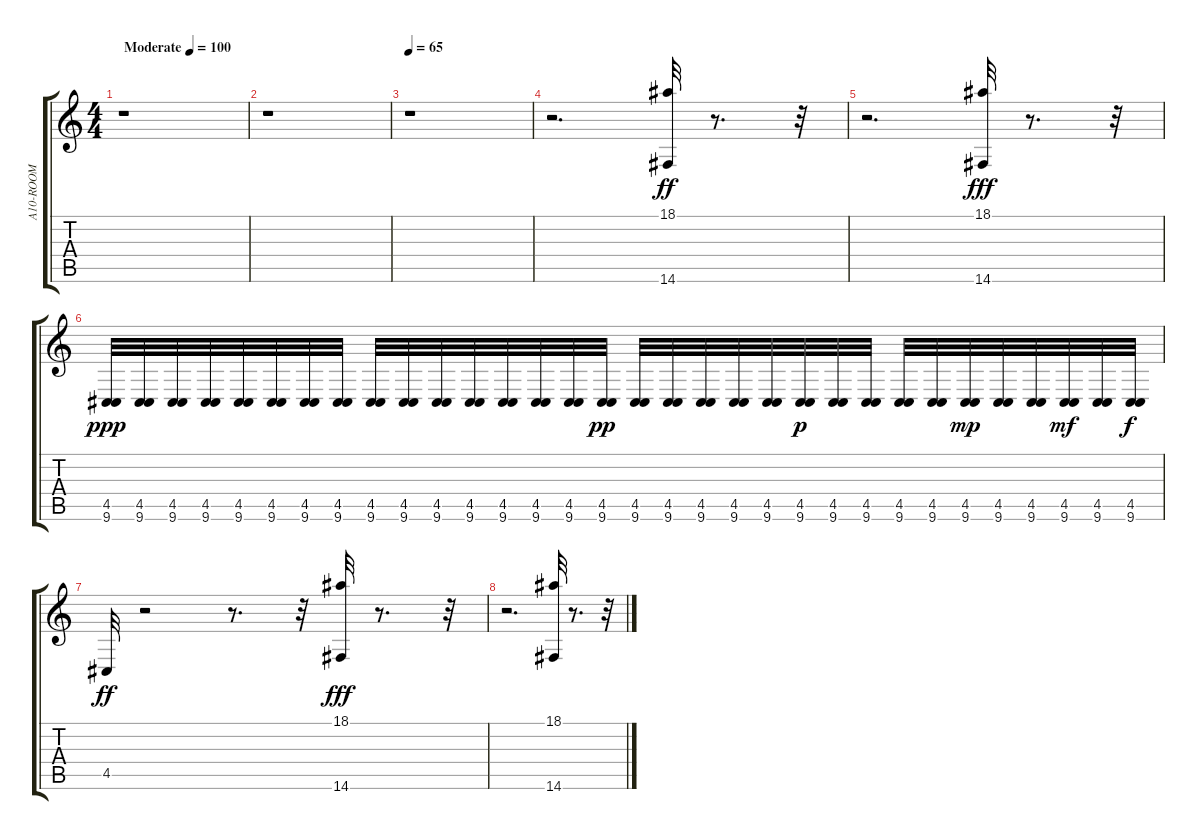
\track ("A10-ROOM        " "A10-ROOM  ") {instrument celesta}
\staff {score tabs}
\tuning (E4 B3 G3 D3 A2 E2) {hide}
\ts (4 4)
\tempo (100 "Moderate")
\tempo 120
\tempo (100 "Moderate")
\clef g2
\ks c
r.1{dy ff instrument celesta} |
r.1 |
\tempo 65
r.1 |
r.2{d} (18.1 14.6).32 r.8{d} r.32 |
r.2{d} (18.1 14.6).32{dy fff} r.8{d} r.32 |
(4.5 9.6).32{dy ppp} (4.5 9.6).32 (4.5 9.6).32 (4.5 9.6).32 (4.5 9.6).32 (4.5 9.6).32 (4.5 9.6).32 (4.5 9.6).32 (4.5 9.6).32 (4.5 9.6).32 (4.5 9.6).32 (4.5 9.6).32 (4.5 9.6).32 (4.5 9.6).32 (4.5 9.6).32 (4.5 9.6).32{dy pp} (4.5 9.6).32 (4.5 9.6).32 (4.5 9.6).32 (4.5 9.6).32 (4.5 9.6).32 (4.5 9.6).32{dy p} (4.5 9.6).32 (4.5 9.6).32 (4.5 9.6).32 (4.5 9.6).32 (4.5 9.6).32{dy mp} (4.5 9.6).32 (4.5 9.6).32 (4.5 9.6).32{dy mf} (4.5 9.6).32 (4.5 9.6).32{dy f} |
4.5.32{dy ff} r.2 r.8{d} r.32 (18.1 14.6).32{dy fff} r.8{d} r.32 |
r.2{d} (18.1 14.6).32 r.8{d} r.32
